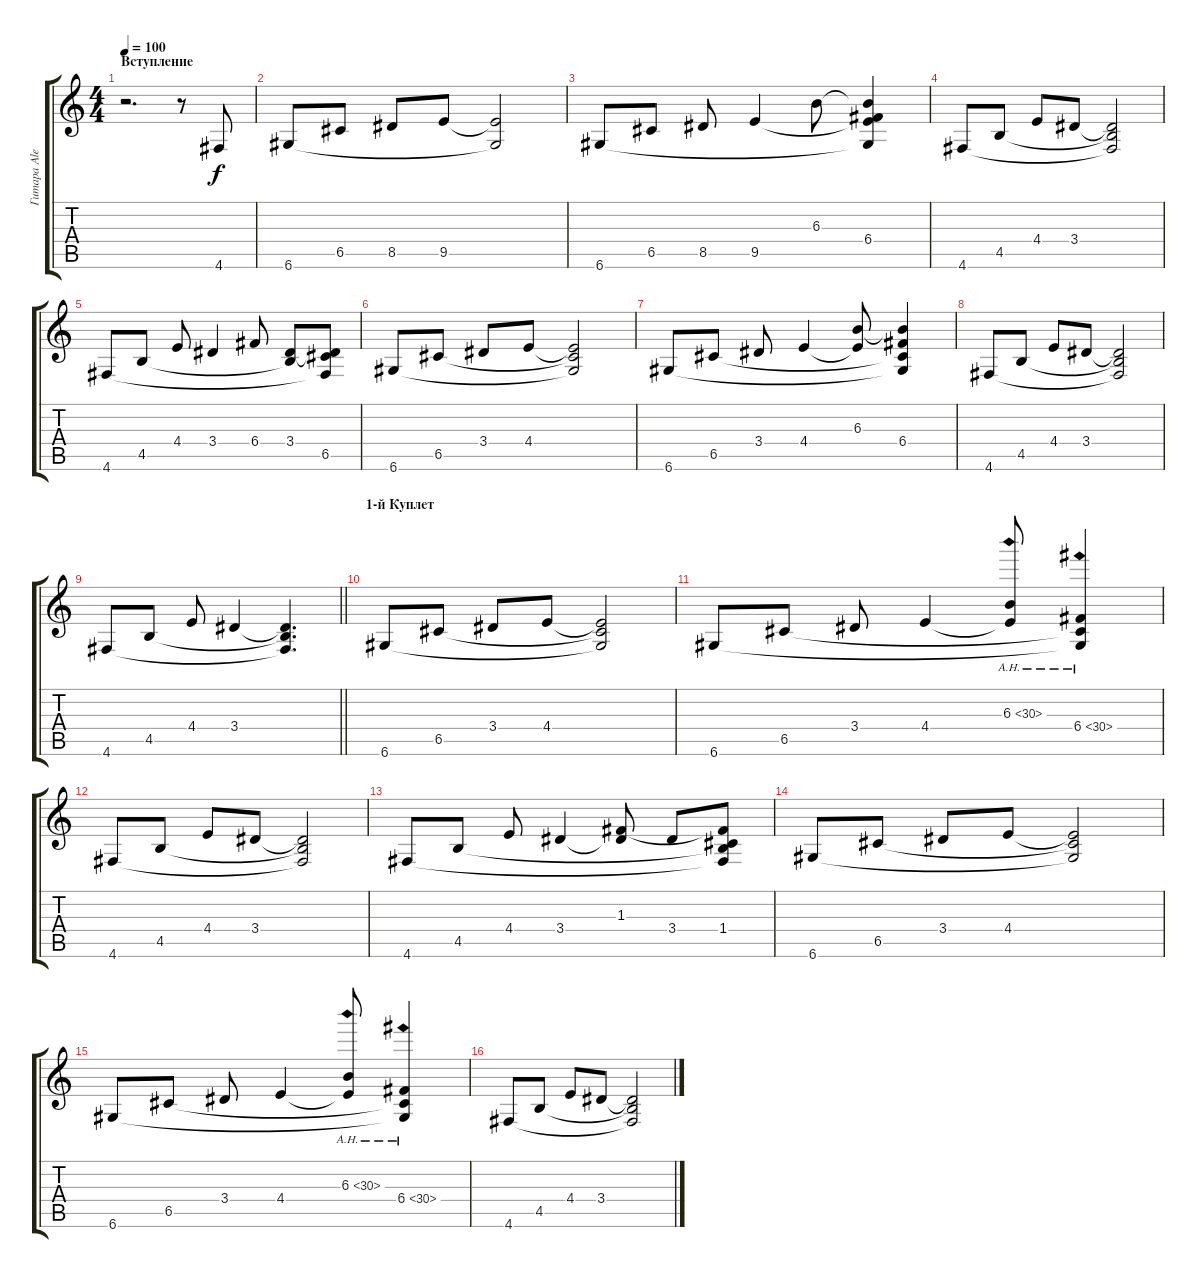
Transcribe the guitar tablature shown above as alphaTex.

\track ("Гитара Alex" "Гитара Ale") {instrument distortionguitar}
\staff {score tabs}
\tuning (D4 A3 F3 C3 G2 D2) {hide}
\ts (4 4)
\section ("" "Вступление")
\tempo 100
\clef g2
\ks c
r.2{d dy f instrument acousticguitarsteel} r.8 4.6.8 |
6.6.8 6.5.8 8.5.8 9.5.8 (9.5{t} 6.6{t}).2 |
6.6.8 6.5.8 8.5.8 9.5.4 6.3.8 (6.3{t} 6.4 9.5{t} 6.6{t}).4 |
4.6.8 4.5.8 4.4.8 3.4.8 (3.4{t} 4.5{t} 4.6{t}).2 |
4.6.8 4.5.8 4.4.8 3.4.4 6.4.8 (3.4 4.5{t}).8 (3.4{t} 6.5 4.6{t}).8 |
6.6.8 6.5.8 3.4.8 4.4.8 (4.4{t} 6.5{t} 6.6{t}).2 |
6.6.8 6.5.8 3.4.8 4.4.4 (6.3 4.4{t}).8 (6.3{t} 6.4 6.5{t} 6.6{t}).4 |
4.6.8 4.5.8 4.4.8 3.4.8 (3.4{t} 4.5{t} 4.6{t}).2 |
\barLineRight lightlight
4.6.8 4.5.8 4.4.8 3.4.4 (3.4{t} 4.5{t} 4.6{t}).4{d} |
\section ("" "1-й Куплет")
6.6.8 6.5.8 3.4.8 4.4.8 (4.4{t} 6.5{t} 6.6{t}).2 |
6.6.8 6.5.8 3.4.8 4.4.4 (6.3{ah 24} 4.4{t}).8 (6.4{ah 24} 6.5{t} 6.6{t}).4 |
4.6.8 4.5.8 4.4.8 3.4.8 (3.4{t} 4.5{t} 4.6{t}).2 |
4.6.8 4.5.8 4.4.8 3.4.4 (1.3 3.4{t}).8 3.4.8 (1.3{t} 1.4 4.5{t} 4.6{t}).8 |
6.6.8 6.5.8 3.4.8 4.4.8 (4.4{t} 6.5{t} 6.6{t}).2 |
6.6.8 6.5.8 3.4.8 4.4.4 (6.3{ah 24} 4.4{t}).8 (6.4{ah 24} 6.5{t} 6.6{t}).4 |
4.6.8 4.5.8 4.4.8 3.4.8 (3.4{t} 4.5{t} 4.6{t}).2
